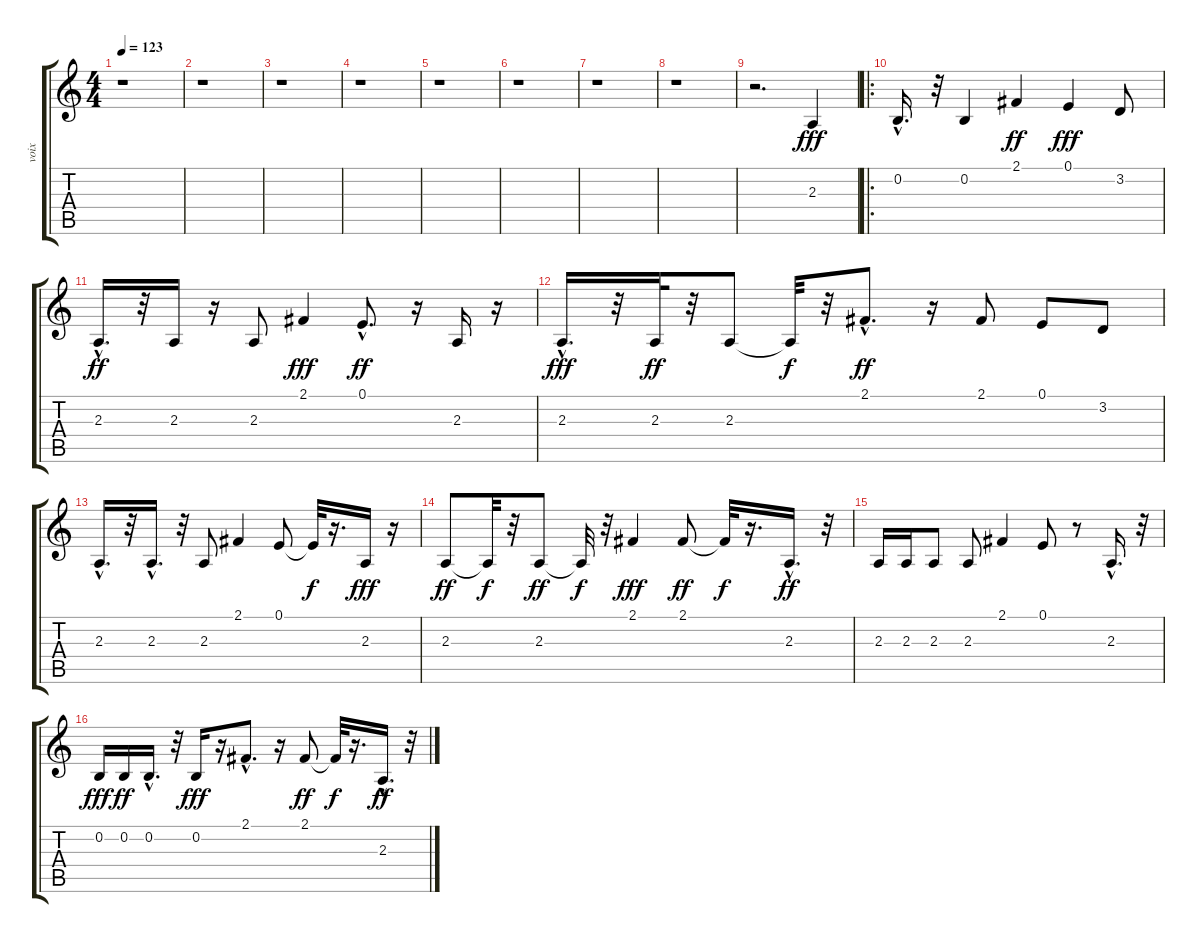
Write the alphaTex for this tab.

\track ("voix" "voix") {instrument voiceoohs}
\staff {score tabs}
\tuning (E4 B3 G3 D3 A2 E2) {hide}
\ts (4 4)
\tempo 123
\clef g2
\ks c
r.1{dy fff instrument voiceoohs} |
r.1 |
r.1 |
r.1 |
r.1 |
r.1 |
r.1 |
r.1 |
r.2{d} 2.3.4 |
\ro
0.2{hac}.16{d} r.32 0.2.4 2.1.4{dy ff} 0.1.4{dy fff} 3.2.8 |
2.3{hac}.16{d dy ff} r.32 2.3.16 r.16 2.3.8 2.1.4{dy fff} 0.1{hac}.8{d dy ff} r.16 2.3.16 r.16 |
2.3{hac}.16{d dy fff} r.32 2.3.32{dy ff} r.32 2.3.8 2.3{t}.32{dy f} r.32 2.1{hac}.8{d dy ff} r.16 2.1.8 0.1.8 3.2.8 |
2.3{hac}.16{d} r.32 2.3{hac}.16{d} r.32 2.3.8 2.1.4 0.1.8 0.1{t}.32{dy f} r.16{d} 2.3.16{dy fff} r.16 |
2.3.8{dy ff} 2.3{t}.32{dy f} r.32 2.3.8{dy ff} 2.3{t}.32{dy f} r.32 2.1.4{dy fff} 2.1.8{dy ff} 2.1{t}.32{dy f} r.16{d} 2.3{hac}.16{d dy ff} r.32 |
2.3.16 2.3.16 2.3.8 2.3.8 2.1.4 0.1.8 r.8 2.3{hac}.16{d} r.32 |
0.2.16{dy fff} 0.2.16{dy ff} 0.2{hac}.16{d} r.32 0.2.16{dy fff} r.16 2.1{hac}.8{d} r.16 2.1.8{dy ff} 2.1{t}.32{dy f} r.16{d} 2.3{hac}.16{d dy ff} r.32
